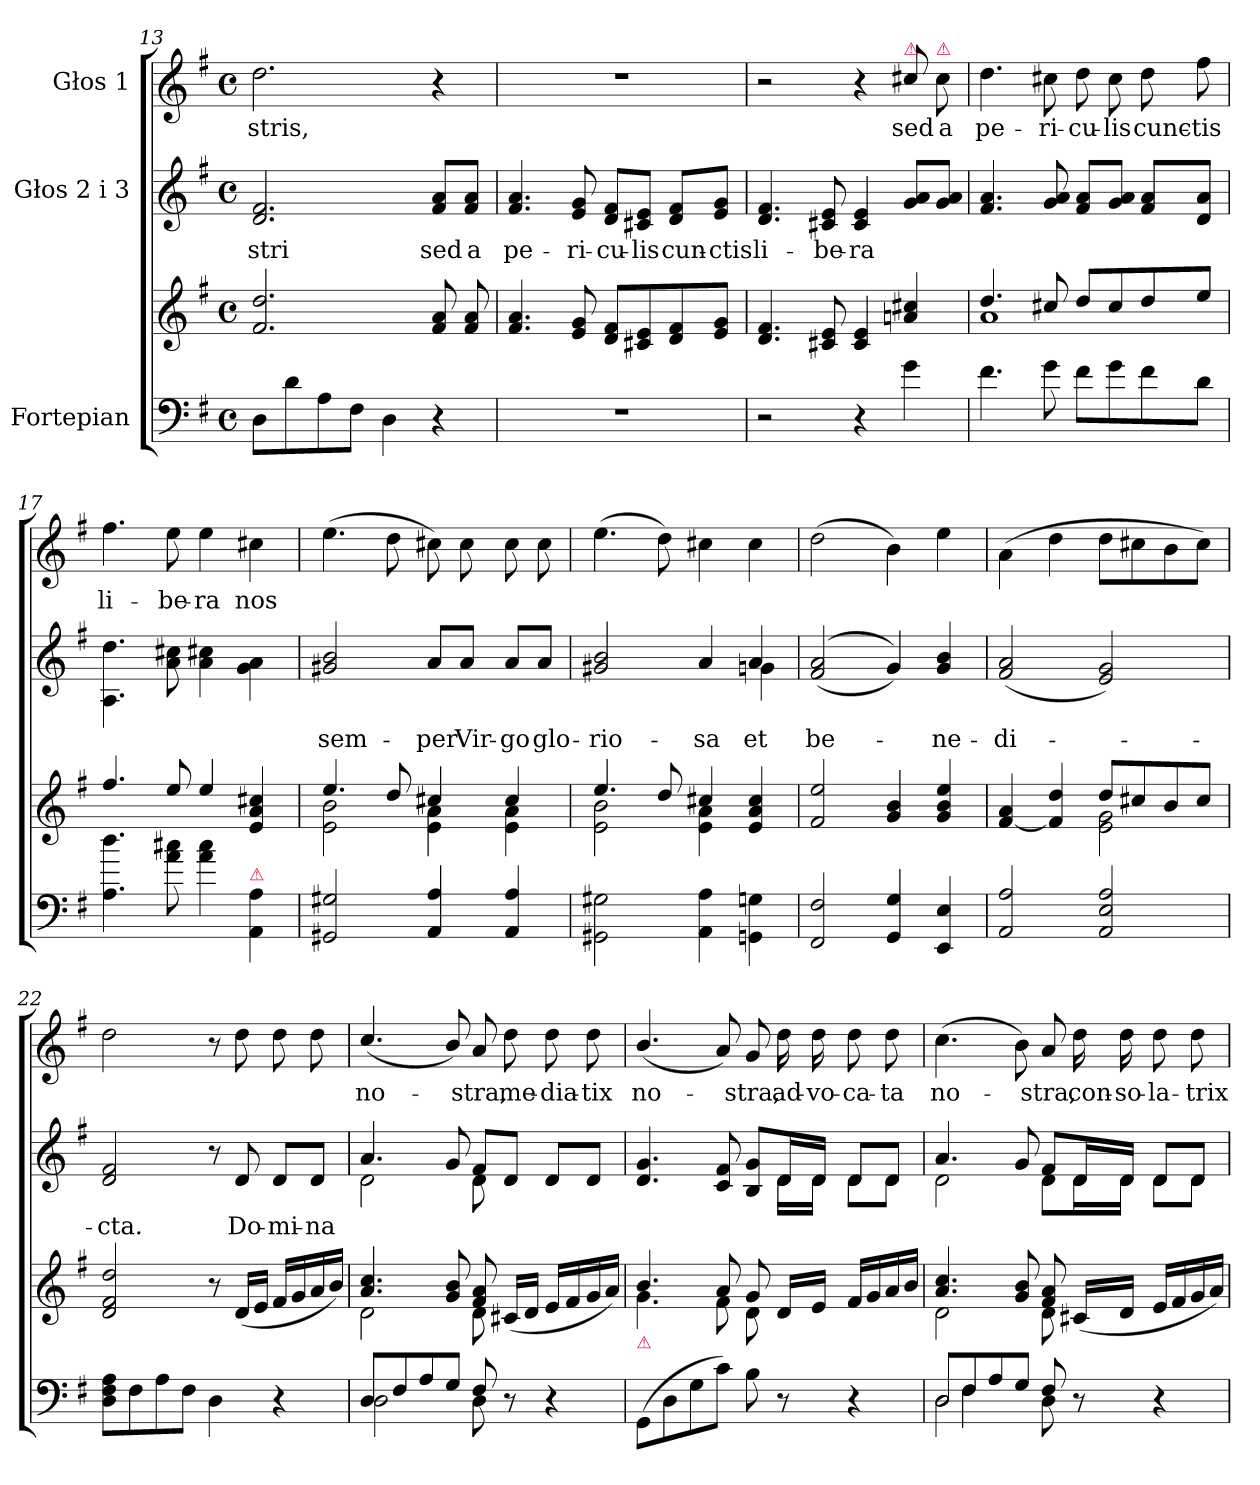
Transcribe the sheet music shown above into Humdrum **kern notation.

**kern	**kern	**kern	**text	**kern	**text
*part3	*part3	*part2	*part2	*part1	*part1
*staff4	*staff3	*staff2	*staff2	*staff1	*staff1
*I"Fortepian	*	*I"Głos 2 i 3	*	*I"Głos 1	*
*clefF4	*clefG2	*clefG2	*	*clefG2	*
*k[f#]	*k[f#]	*k[f#]	*	*k[f#]	*
*M4/4	*M4/4	*M4/4	*	*M4/4	*
*met(c)	*met(c)	*met(c)	*	*met(c)	*
=13	=13	=13	=13	=13	=13
8D\L	2.f#/ 2.dd/	2.d/ 2.f#/	-stri	2.dd\	stris,
8d\	.	.	.	.	.
8A\	.	.	.	.	.
8F#\J	.	.	.	.	.
4D\	.	.	.	.	.
4r	8f#/ 8a/	8f#/ 8a/L	sed	4r	.
.	8f#/ 8a/	8f#/ 8a/J	a	.	.
=14	=14	=14	=14	=14	=14
1r	4.f#/ 4.a/	4.f#/ 4.a/	pe-	1r	.
.	8e/ 8g/	8e/ 8g/	-ri-	.	.
.	8d/ 8f#/L	8d/ 8f#/L	-cu-	.	.
.	8c#X/ 8e/	8c#X/ 8e/J	-lis	.	.
.	8d/ 8f#/	8d/ 8f#/L	cun-	.	.
.	8e/ 8g/J	8e/ 8g/J	-ctis	.	.
=15	=15	=15	=15	=15	=15
2r	4.d/ 4.f#/	4.d/ 4.f#/	li-	2r	.
.	8c#X/ 8e/	8c#X/ 8e/	-be-	.	.
4r	4c#/ 4e/	4c#/ 4e/	-ra	4r	.
!	!	!	!	!LO:TX:a:color=crimson:t=⚠	!
4g\	4an/ 4cc#X/	8g/ 8a/L	.	8cc#X/	sed
!	!	!	!	!LO:TX:a:color=crimson:t=⚠	!
.	.	8g/ 8a/J	.	8cc#\	a
=16	=16	=16	=16	=16	=16
*	*^	*	*	*	*
4.f#\	4.dd/	1a	4.f#/ 4.a/	.	4.dd\	pe-
8g\	8cc#X/	.	8g/ 8a/	.	8cc#X\	-ri-
8f#\L	8dd/L	.	8f#/ 8a/L	.	8dd\	-cu-
8g\	8cc#/	.	8g/ 8a/J	.	8cc#\	-lis
8f#\	8dd/	.	8f#/ 8a/L	.	8dd\	cunc-
8d\J	8ee/J	.	8d/ 8a/J	.	8ff#\	-tis
*	*v	*v	*	*	*	*
=17	=17	=17	=17	=17	=17
4.A\ 4.dd\	4.ff#/	4.A\ 4.dd\	.	4.ff#\	li-
8a\ 8cc#X\	8ee/	8a\ 8cc#X\	.	8ee\	-be-
4a\ 4cc#\	4ee/	4a\ 4cc#X\	.	4ee\	-ra
!LO:TX:a:color=crimson:t=⚠	!	!	!	!	!
4AA\ 4A\	4e/ 4a/ 4cc#X/	4g\ 4a\	.	4cc#X\	nos
=18	=18	=18	=18	=18	=18
*	*^	*	*	*	*
2GG#X/ 2G#X/	4.ee/	2e\ 2b\	2g#X/ 2b/	sem-	(4.ee\	.
.	8dd/	.	.	.	8dd\	.
4AA/ 4A/	4cc#X/	4e\ 4a\	8a/L	-per	8cc#X\)	.
.	.	.	8a/J	Vir-	8cc#\	.
4AA/ 4A/	4cc#/	4e\ 4a\	8a/L	-go	8cc#\	.
.	.	.	8a/J	glo-	8cc#\	.
=19	=19	=19	=19	=19	=19	=19
*	*	*	*^	*	*	*
2GG#X\ 2G#X\	4.ee/	2e\ 2b\	2g#X/ 2b/	2.ryy	-rio-	(4.ee\	.
.	8dd/	.	.	.	.	8dd\)	.
4AA\ 4A\	4cc#X/	4e\ 4a\	4a/	.	-sa	4cc#X\	.
4GGn\ 4Gn\	4e/ 4a/ 4cc#/	4ryy	4a/	4gn\	et	4cc#\	.
=20	=20	=20	=20	=20	=20	=20	=20
!	!LO:TX:a:color=crimson:t=⚠	!	!	!	!	!	!
*	*v	*v	*	*	*	*	*
*	*	*v	*v	*	*	*
2FF#/ 2F#/	2f#/ 2ee/	(<(>2f#/ 2a/	be-	(2dd\	.
4GG/ 4G/	4g/ 4b/	4g/))	.	4b\)	.
4EE/ 4E/	4g/ 4b/ 4ee/	4g/ 4b/	-ne-	4ee\	.
=21	=21	=21	=21	=21	=21
*	*^	*	*	*	*
2AA/ 2A/	[4f#/ 4a/	2ryy	(>2f#/ 2a/	-di-	(4a\	.
.	4f#]/ 4dd/	.	.	.	4dd\	.
2AA/ 2E/ 2A/	8dd/L	2e\ 2g\	2e/ 2g/)	.	8dd\L	.
.	8cc#X/	.	.	.	8cc#X\	.
.	8b/	.	.	.	8b\	.
.	8cc#/J	.	.	.	8cc#\J)	.
*	*v	*v	*	*	*	*
=22	=22	=22	=22	=22	=22
8D\ 8F#\ 8A\L	2d/ 2f#/ 2dd/	2d/ 2f#/	-cta.	2dd\	.
8F#\	.	.	.	.	.
8A\	.	.	.	.	.
8F#\J	.	.	.	.	.
4D\	8r	8r	.	8r	.
.	(16d/LL	8d/	Do-	8dd\	.
.	16e/JJ	.	.	.	.
4r	16f#/LL	8d/L	-mi-	8dd\	.
.	16g/	.	.	.	.
.	16a/	8d/J	-na	8dd\	.
.	16b/JJ)	.	.	.	.
=23	=23	=23	=23	=23	=23
!LO:N:vis=2	!	!	!	!	!
*^	*^	*^	*	*	*
8D/	2D\	4.a/ 4.cc/	2d\	4.a/	2d\	.	(>4.cc/	no-
8F#/	.	.	.	.	.	.	.	.
8A/	.	.	.	.	.	.	.	.
8G/J	.	8g/ 8b/	.	8g/	.	.	8b/)	.
8F#/	8D\	8f#/ 8a/	8d\	8f#/L	8d\	.	8a/	-stra,
8r	4.ryy	(16c#X/LL	4.ryy	8d/J	4.ryy	.	8dd\	me-
.	.	16d/JJ	.	.	.	.	.	.
4r	.	16e/LL	.	8d/L	.	.	8dd\	-dia-
.	.	16f#/	.	.	.	.	.	.
.	.	16g/	.	8d/J	.	.	8dd\	-tix
.	.	16a/JJ)	.	.	.	.	.	.
*v	*v	*	*	*	*	*	*	*
=24	=24	=24	=24	=24	=24	=24	=24
!	!LO:TX:b:color=crimson:t=⚠	!	!	!	!	!	!
(8GG\L	4.b/	4.g\	4.d/ 4.g/	2ryy	.	(>4.b/	no-
8D\	.	.	.	.	.	.	.
8G\	.	.	.	.	.	.	.
8c\J)	8a/	8f#\	8c/ 8f#/	.	.	8a/)	.
8B\	8g/	8d\	8B/ 8g/L	8ryy	.	8g/	-stra,
8r	16d/LL	4.ryy	16d/L	16d\LL	.	16dd\	ad-
.	16e/JJ	.	16d/JJ	16d\JJ	.	16dd\	-vo-
4r	16f#/LL	.	8d/L	8d\L	.	8dd\	-ca-
.	16g/	.	.	.	.	.	.
.	16a/	.	8d/J	8d\J	.	8dd\	-ta
.	16b/JJ	.	.	.	.	.	.
=25	=25	=25	=25	=25	=25	=25	=25
*^	*	*	*	*	*	*	*
!LO:N:vis=2	!LO:N:vis=2	!	!	!	!	!	!	!
8D/	8D\	4.a/ 4.cc/	2d\	4.a/	2d\	.	(4.cc\	no-
!	!LO:N:vis=4	!	!	!	!	!	!	!
8F#/	8F#\	.	.	.	.	.	.	.
8A/	4ryy	.	.	.	.	.	.	.
8G/J	.	8g/ 8b/	.	8g/	.	.	8b\)	.
8F#/	8D\	8f#/ 8a/	8d\	8f#/L	8d\L	.	8a/	-stra,
8r	4.ryy	(16c#X/LL	4.ryy	16d/L	16d\L	.	16dd\	con-
.	.	16d/JJ	.	16d/JJ	16d\JJ	.	16dd\	-so-
4r	.	16e/LL	.	8d/L	8d\L	.	8dd\	-la-
.	.	16f#/	.	.	.	.	.	.
.	.	16g/	.	8d/J	8d\J	.	8dd\	-trix
.	.	16a/JJ)	.	.	.	.	.	.
*v	*v	*	*	*v	*v	*	*	*
*	*v	*v	*	*	*	*
=	=	=	=	=	=
*-	*-	*-	*-	*-	*-
